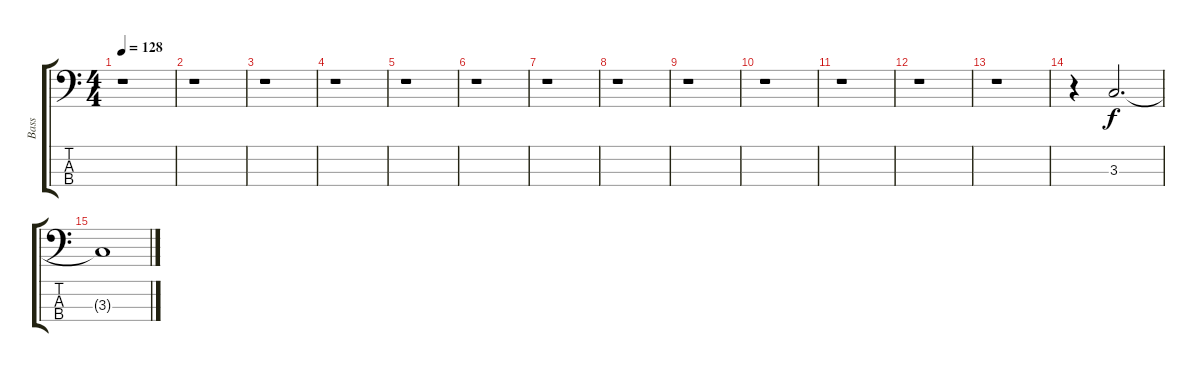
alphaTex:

\track ("Bass" "Bass") {instrument electricbassfinger}
\staff {score tabs}
\tuning (G2 D2 A1 E1) {hide}
\ts (4 4)
\tempo 128
\clef f4
\ks c
r.1{dy f} |
r.1 |
r.1 |
r.1 |
r.1 |
r.1 |
r.1 |
r.1 |
r.1 |
r.1 |
r.1 |
r.1 |
r.1 |
r.4 3.3.2{d} |
3.3{t}.1
